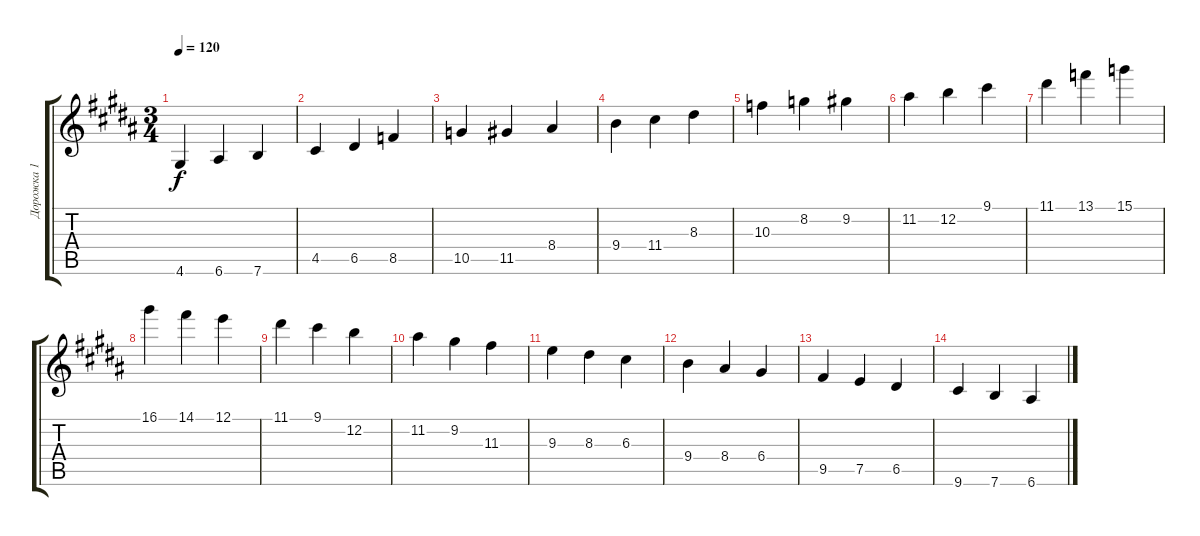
\track ("Дорожка 1" "Дорожка 1") {instrument acousticguitarnylon}
\staff {score tabs}
\tuning (E4 B3 G3 D3 A2 E2) {hide}
\ts (3 4)
\tempo 120
\clef g2
\ks g#minor
4.6.4{dy f instrument acousticguitarnylon} 6.6.4 7.6.4 |
4.5.4 6.5.4 8.5.4 |
10.5.4 11.5.4 8.4.4 |
9.4.4 11.4.4 8.3.4 |
10.3.4 8.2.4 9.2.4 |
11.2.4 12.2.4 9.1.4 |
11.1.4 13.1.4 15.1.4 |
16.1.4 14.1.4 12.1.4 |
11.1.4 9.1.4 12.2.4 |
11.2.4 9.2.4 11.3.4 |
9.3.4 8.3.4 6.3.4 |
9.4.4 8.4.4 6.4.4 |
9.5.4 7.5.4 6.5.4 |
9.6.4 7.6.4 6.6.4
